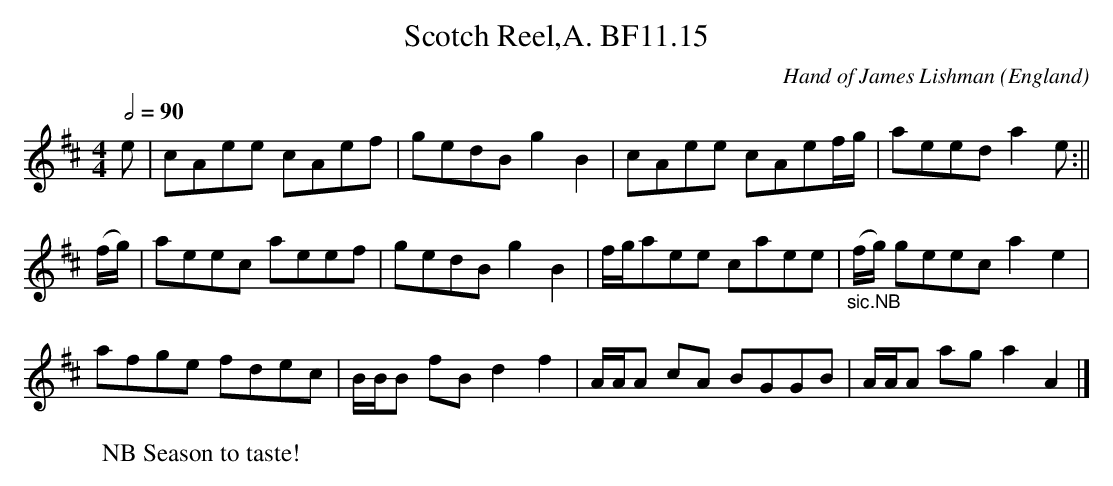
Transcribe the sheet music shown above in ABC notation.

X:1
T:Scotch Reel,A. BF11.15
C:Hand of James Lishman
M:4/4
O:England
Q:1/2=90
K:D
e|cAee cAef|gedBg2B2|cAee cAef/g/|aeeda2e:||!
(f/g/)|aeec aeef|gedBg2B2|f/g/aee caee|"_sic.NB"(f/g/) geec a2e2|!
afge fdec|B/B/B fBd2f2|A/A/A cA BGGB|A/A/A aga2A2|]
W:NB Season to taste!
